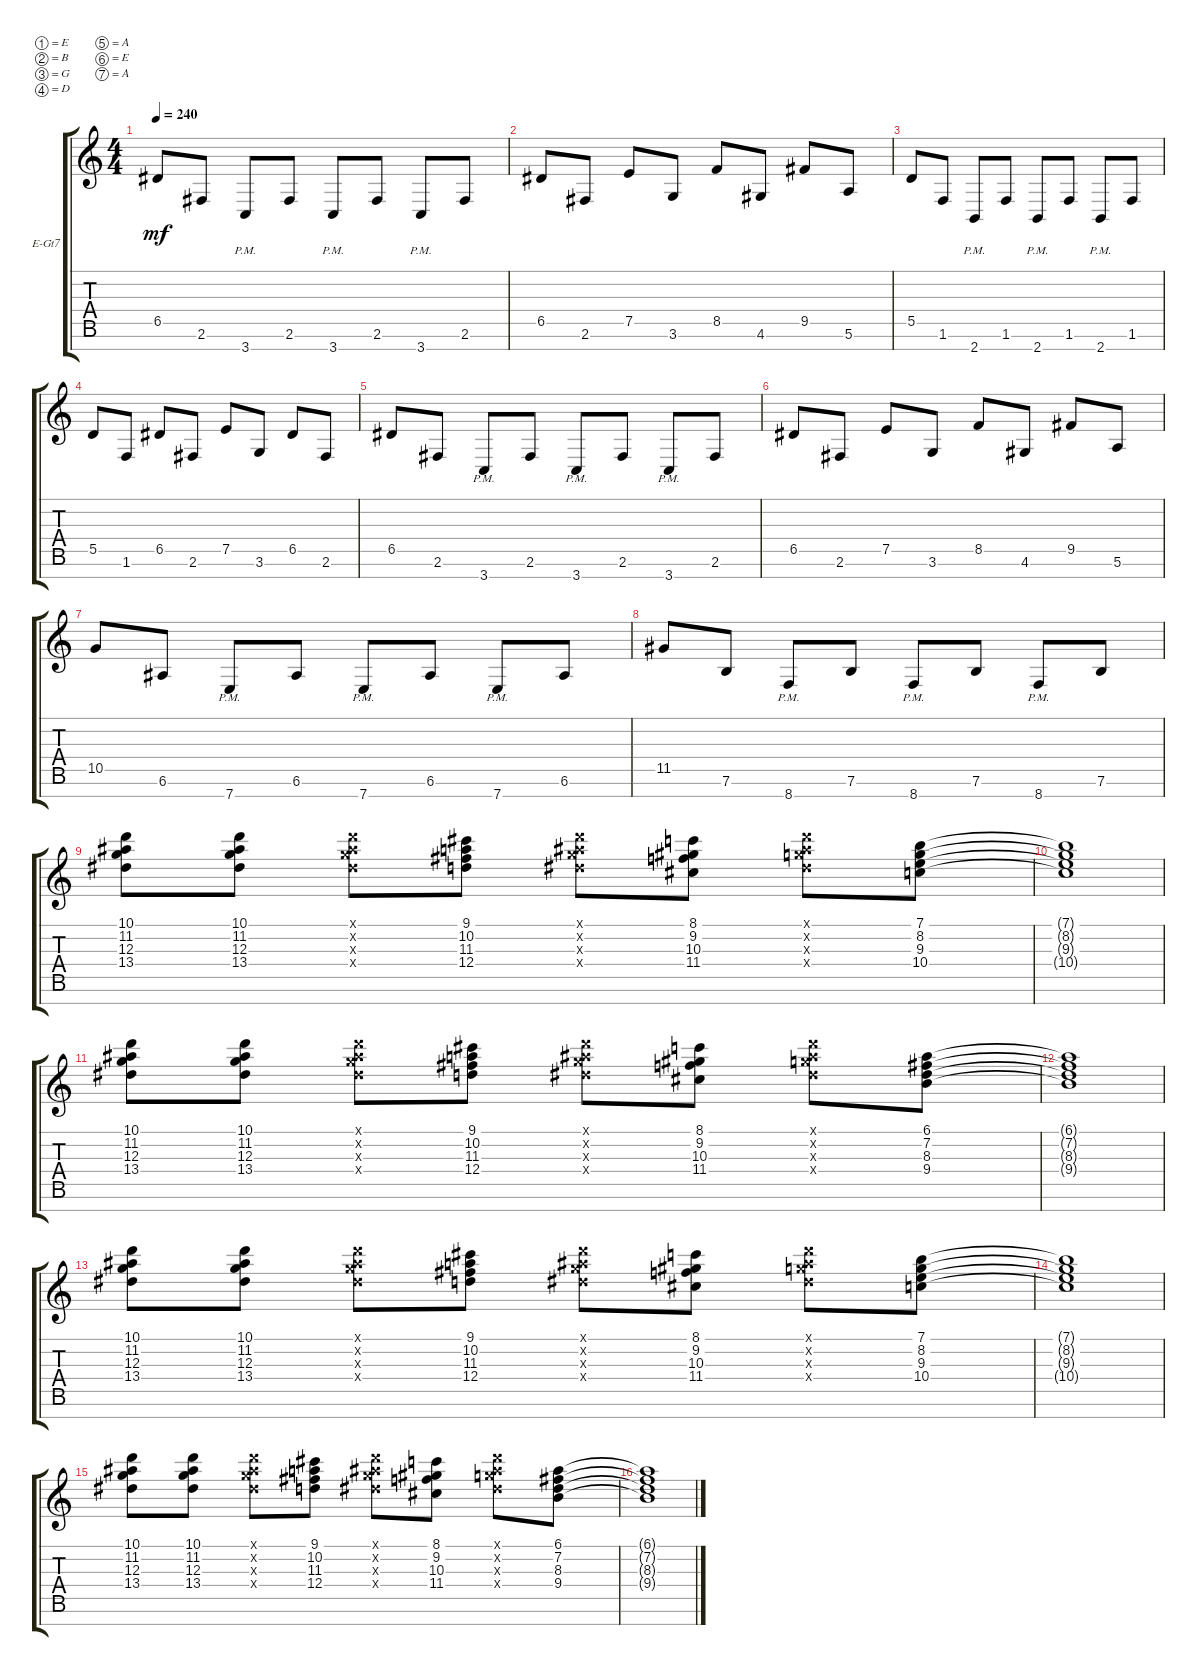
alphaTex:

\defaultSystemsLayout 4
\bracketExtendMode groupsimilarinstruments
\firstSystemTrackNameOrientation horizontal
\otherSystemsTrackNameOrientation horizontal
\track ("Electric Guitar" "E-Gt7") {instrument distortionguitar}
\staff {score tabs}
\tuning (E4 B3 G3 D3 A2 E2 A1)
\ts (4 4)
\tempo 240
\clef g2
\ks c
6.5.8{dy mf} 2.6.8 3.7{pm}.8 2.6.8 3.7{pm}.8 2.6.8 3.7{pm}.8 2.6.8 |
6.5.8 2.6.8 7.5.8 3.6.8 8.5.8 4.6.8 9.5.8 5.6.8 |
5.5.8 1.6.8 2.7{pm}.8 1.6.8 2.7{pm}.8 1.6.8 2.7{pm}.8 1.6.8 |
5.5.8 1.6.8 6.5.8 2.6.8 7.5.8 3.6.8 6.5.8 2.6.8 |
6.5.8 2.6.8 3.7{pm}.8 2.6.8 3.7{pm}.8 2.6.8 3.7{pm}.8 2.6.8 |
6.5.8 2.6.8 7.5.8 3.6.8 8.5.8 4.6.8 9.5.8 5.6.8 |
10.5.8 6.6.8 7.7{pm}.8 6.6.8 7.7{pm}.8 6.6.8 7.7{pm}.8 6.6.8 |
11.5.8 7.6.8 8.7{pm}.8 7.6.8 8.7{pm}.8 7.6.8 8.7{pm}.8 7.6.8 |
(13.4 12.3 11.2 10.1).8 (13.4 12.3 11.2 10.1).8 (13.4{x} 12.3{x} 11.2{x} 10.1{x}).8 (12.4 11.3 10.2 9.1).8 (13.4{x} 12.3{x} 11.2{x} 10.1{x}).8 (11.4 10.3 9.2 8.1).8 (13.4{x} 12.3{x} 11.2{x} 10.1{x}).8 (10.4 9.3 8.2 7.1).8 |
(10.4{t} 9.3{t} 8.2{t} 7.1{t}).1 |
(13.4 12.3 11.2 10.1).8 (13.4 12.3 11.2 10.1).8 (13.4{x} 12.3{x} 11.2{x} 10.1{x}).8 (12.4 11.3 10.2 9.1).8 (13.4{x} 12.3{x} 11.2{x} 10.1{x}).8 (11.4 10.3 9.2 8.1).8 (13.4{x} 12.3{x} 11.2{x} 10.1{x}).8 (9.4 8.3 7.2 6.1).8 |
(9.4{t} 8.3{t} 7.2{t} 6.1{t}).1 |
(13.4 12.3 11.2 10.1).8 (13.4 12.3 11.2 10.1).8 (13.4{x} 12.3{x} 11.2{x} 10.1{x}).8 (12.4 11.3 10.2 9.1).8 (13.4{x} 12.3{x} 11.2{x} 10.1{x}).8 (11.4 10.3 9.2 8.1).8 (13.4{x} 12.3{x} 11.2{x} 10.1{x}).8 (10.4 9.3 8.2 7.1).8 |
(10.4{t} 9.3{t} 8.2{t} 7.1{t}).1 |
(13.4 12.3 11.2 10.1).8 (13.4 12.3 11.2 10.1).8 (13.4{x} 12.3{x} 11.2{x} 10.1{x}).8 (12.4 11.3 10.2 9.1).8 (13.4{x} 12.3{x} 11.2{x} 10.1{x}).8 (11.4 10.3 9.2 8.1).8 (13.4{x} 12.3{x} 11.2{x} 10.1{x}).8 (9.4 8.3 7.2 6.1).8 |
(9.4{t} 8.3{t} 7.2{t} 6.1{t}).1
